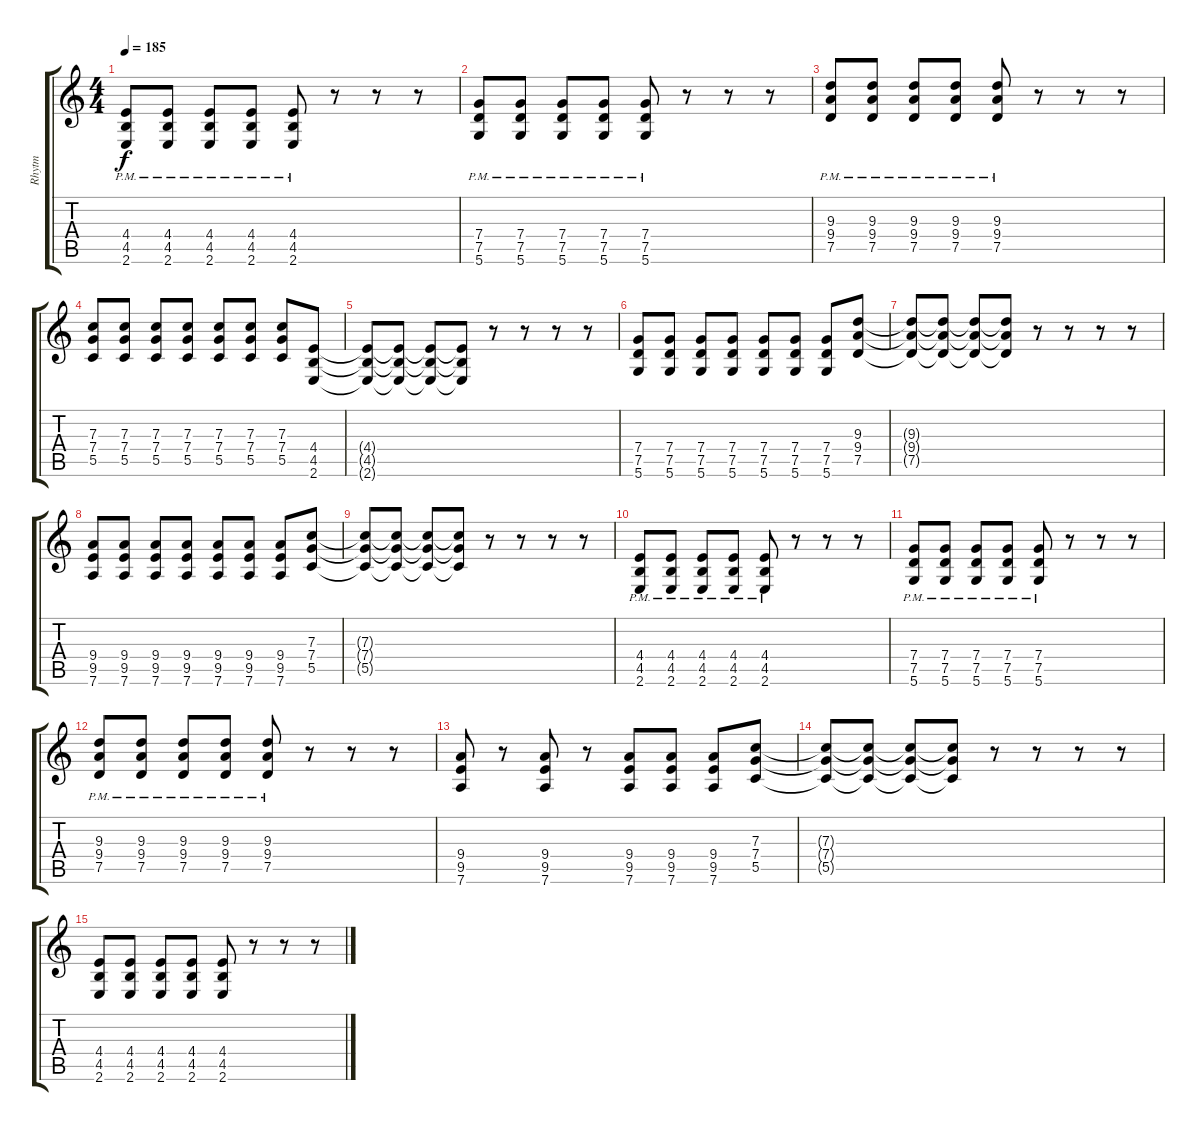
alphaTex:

\track ("Rhytm" "Rhytm") {instrument distortionguitar}
\staff {score tabs}
\tuning (D4 A3 F3 C3 G2 D2) {hide}
\ts (4 4)
\tempo 185
\clef g2
\ks c
(4.4{pm} 4.5{pm} 2.6{pm}).8{dy f} (4.4{pm} 4.5{pm} 2.6{pm}).8 (4.4{pm} 4.5{pm} 2.6{pm}).8 (4.4{pm} 4.5{pm} 2.6{pm}).8 (4.4{pm} 4.5{pm} 2.6{pm}).8 r.8 r.8 r.8 |
(7.4{pm} 7.5{pm} 5.6{pm}).8 (7.4{pm} 7.5{pm} 5.6{pm}).8 (7.4{pm} 7.5{pm} 5.6{pm}).8 (7.4{pm} 7.5{pm} 5.6{pm}).8 (7.4{pm} 7.5{pm} 5.6{pm}).8 r.8 r.8 r.8 |
(9.3{pm} 9.4{pm} 7.5{pm}).8 (9.3{pm} 9.4{pm} 7.5{pm}).8 (9.3{pm} 9.4{pm} 7.5{pm}).8 (9.3{pm} 9.4{pm} 7.5{pm}).8 (9.3{pm} 9.4{pm} 7.5{pm}).8 r.8 r.8 r.8 |
(7.3 7.4 5.5).8 (7.3 7.4 5.5).8 (7.3 7.4 5.5).8 (7.3 7.4 5.5).8 (7.3 7.4 5.5).8 (7.3 7.4 5.5).8 (7.3 7.4 5.5).8 (4.4 4.5 2.6).8 |
(4.4{t} 4.5{t} 2.6{t}).8 (4.4{t} 4.5{t} 2.6{t}).8 (4.4{t} 4.5{t} 2.6{t}).8 (4.4{t} 4.5{t} 2.6{t}).8 r.8 r.8 r.8 r.8 |
(7.4 7.5 5.6).8 (7.4 7.5 5.6).8 (7.4 7.5 5.6).8 (7.4 7.5 5.6).8 (7.4 7.5 5.6).8 (7.4 7.5 5.6).8 (7.4 7.5 5.6).8 (9.3 9.4 7.5).8 |
(9.3{t} 9.4{t} 7.5{t}).8 (9.3{t} 9.4{t} 7.5{t}).8 (9.3{t} 9.4{t} 7.5{t}).8 (9.3{t} 9.4{t} 7.5{t}).8 r.8 r.8 r.8 r.8 |
(9.4 9.5 7.6).8 (9.4 9.5 7.6).8 (9.4 9.5 7.6).8 (9.4 9.5 7.6).8 (9.4 9.5 7.6).8 (9.4 9.5 7.6).8 (9.4 9.5 7.6).8 (7.3 7.4 5.5).8 |
(7.3{t} 7.4{t} 5.5{t}).8 (7.3{t} 7.4{t} 5.5{t}).8 (7.3{t} 7.4{t} 5.5{t}).8 (7.3{t} 7.4{t} 5.5{t}).8 r.8 r.8 r.8 r.8 |
(4.4{pm} 4.5{pm} 2.6{pm}).8 (4.4{pm} 4.5{pm} 2.6{pm}).8 (4.4{pm} 4.5{pm} 2.6{pm}).8 (4.4{pm} 4.5{pm} 2.6{pm}).8 (4.4{pm} 4.5{pm} 2.6{pm}).8 r.8 r.8 r.8 |
(7.4{pm} 7.5{pm} 5.6{pm}).8 (7.4{pm} 7.5{pm} 5.6{pm}).8 (7.4{pm} 7.5{pm} 5.6{pm}).8 (7.4{pm} 7.5{pm} 5.6{pm}).8 (7.4{pm} 7.5{pm} 5.6{pm}).8 r.8 r.8 r.8 |
(9.3{pm} 9.4{pm} 7.5{pm}).8 (9.3{pm} 9.4{pm} 7.5{pm}).8 (9.3{pm} 9.4{pm} 7.5{pm}).8 (9.3{pm} 9.4{pm} 7.5{pm}).8 (9.3{pm} 9.4{pm} 7.5{pm}).8 r.8 r.8 r.8 |
(9.4 9.5 7.6).8 r.8 (9.4 9.5 7.6).8 r.8 (9.4 9.5 7.6).8 (9.4 9.5 7.6).8 (9.4 9.5 7.6).8 (7.3 7.4 5.5).8 |
(7.3{t} 7.4{t} 5.5{t}).8 (7.3{t} 7.4{t} 5.5{t}).8 (7.3{t} 7.4{t} 5.5{t}).8 (7.3{t} 7.4{t} 5.5{t}).8 r.8 r.8 r.8 r.8 |
(4.4 4.5 2.6).8 (4.4 4.5 2.6).8 (4.4 4.5 2.6).8 (4.4 4.5 2.6).8 (4.4 4.5 2.6).8 r.8 r.8 r.8
